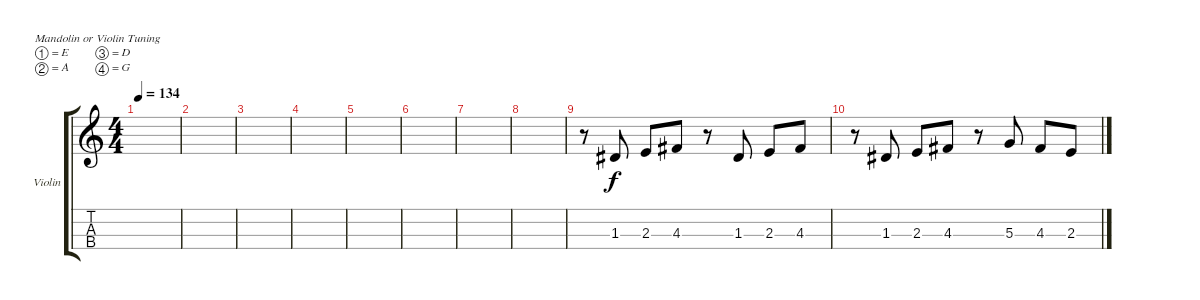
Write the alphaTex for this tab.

\defaultSystemsLayout 4
\bracketExtendMode groupsimilarinstruments
\firstSystemTrackNameOrientation horizontal
\otherSystemsTrackNameOrientation horizontal
\track ("Violin" "Violin") {instrument violin}
\staff {score tabs}
\tuning (E5 A4 D4 G3)
\ts (4 4)
\tempo 134
\clef g2
\scale
0.333333
\ks c
|
\scale
0.333333 |
\scale
0.333333 |
\scale
0.333333 |
\scale
0.333333 |
\scale
0.333333 |
\scale
0.333333 |
\scale
0.333333 |
\scale
0.333333 r.8 1.3.8 2.3.8 4.3.8 r.8 1.3.8 2.3.8 4.3.8 |
\scale
0.333333 r.8 1.3.8 2.3.8 4.3.8 r.8 5.3.8 4.3.8 2.3.8 |
\scale
0.333333 |
\scale
0.333333 |
\scale
0.333333 |
\scale
0.333333 |
\scale
0.333333 |
\scale
0.333333
